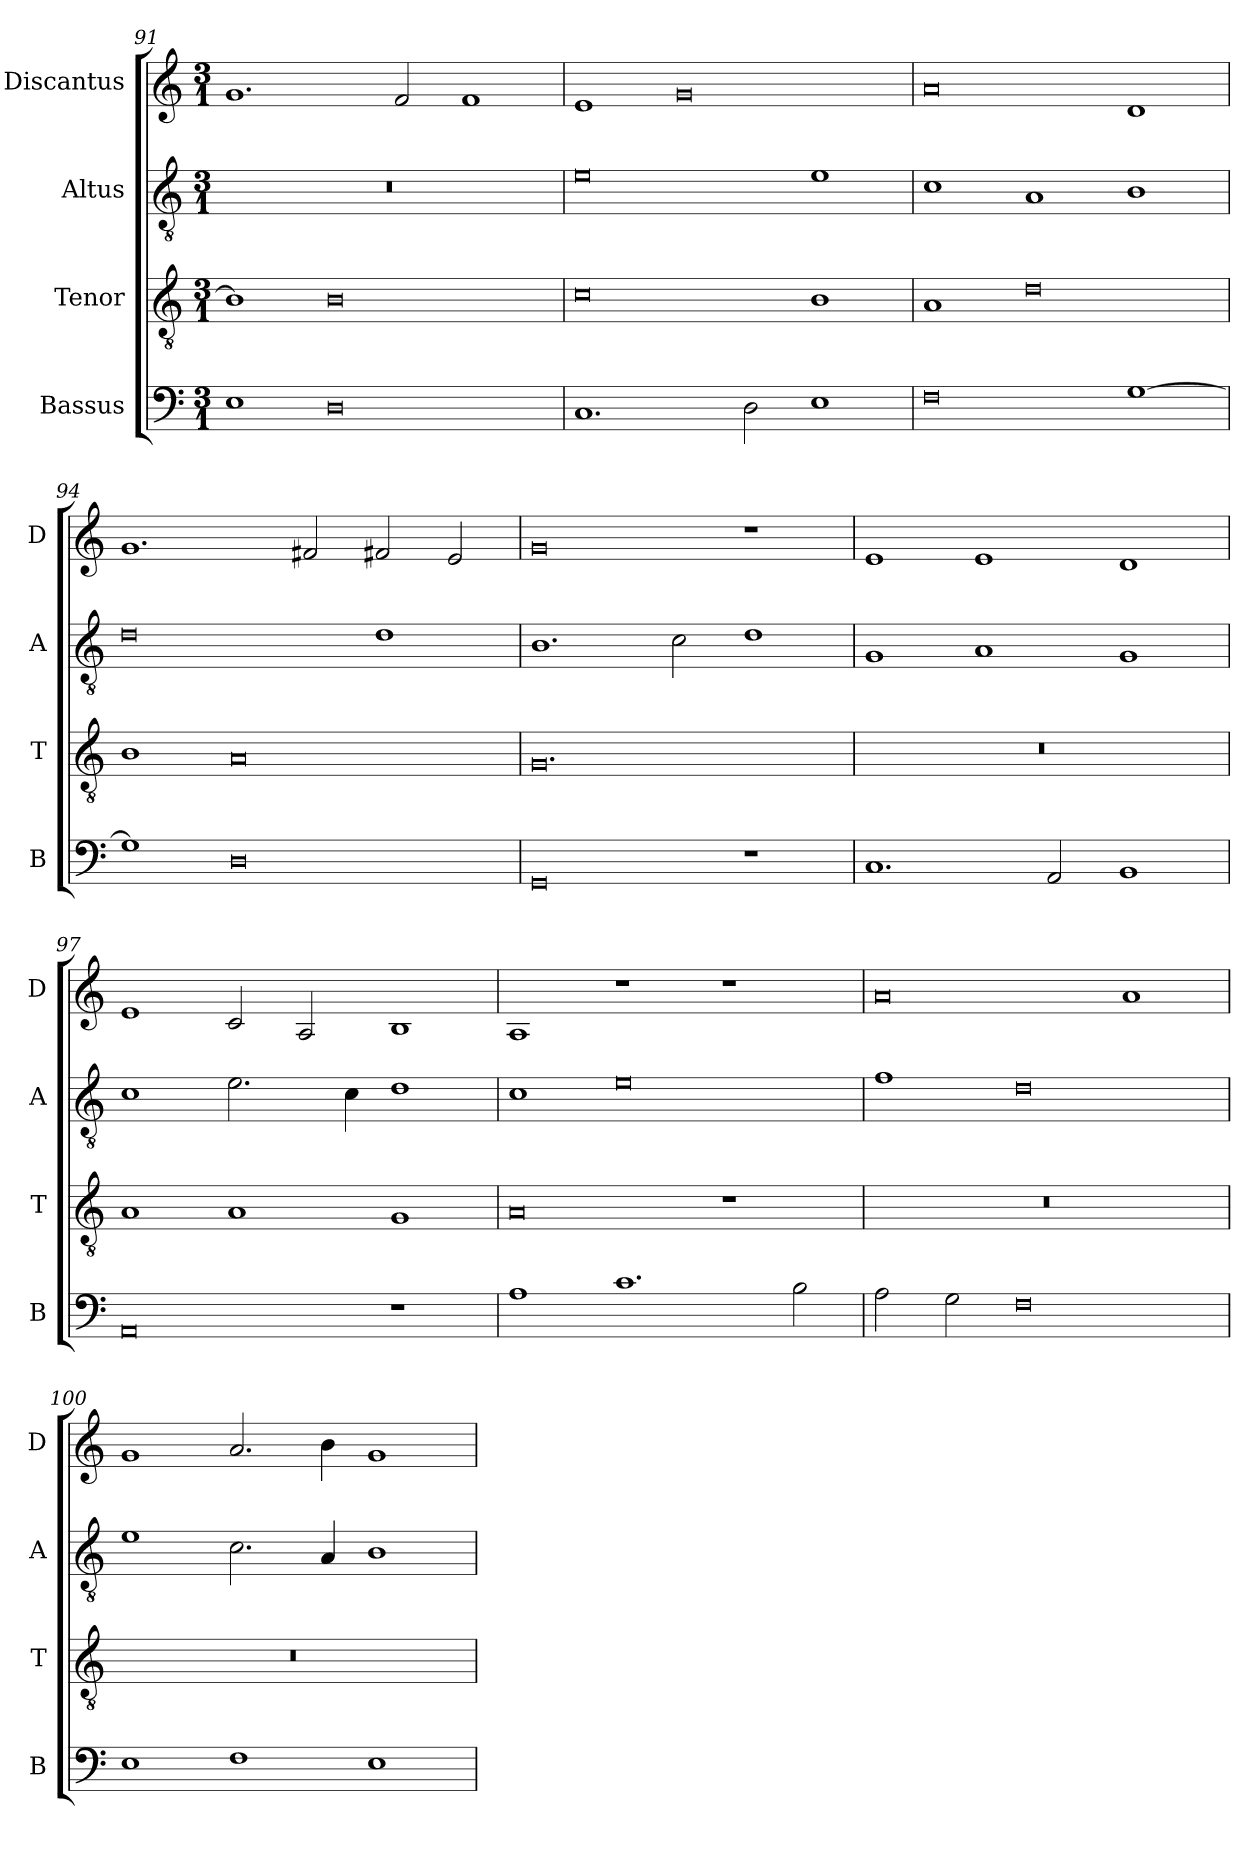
**kern	**kern	**kern	**kern
*part4	*part3	*part2	*part1
*staff4	*staff3	*staff2	*staff1
*I"Bassus	*I"Tenor	*I"Altus	*I"Discantus
*I'B	*I'T	*I'A	*I'D
*clefF4	*clefGv2	*clefGv2	*clefG2
*k[]	*k[]	*k[]	*k[]
*M3/1	*M3/1	*M3/1	*M3/1
=91	=91	=91	=91
1E	1B]	0.r	1.g
0D	0B	.	.
.	.	.	2f/
.	.	.	1f
=92	=92	=92	=92
1.C	0c	0e	1e
.	.	.	0g
2D\	.	.	.
1E	1B	1e	.
=93	=93	=93	=93
0F	1A	1c	0a
.	0d	1A	.
[1G	.	1B	1d
=94	=94	=94	=94
1G]	1B	0d	1.g
0D	0A	.	.
.	.	.	2f#X/
.	.	1d	2f#X/
.	.	.	2e/
=95	=95	=95	=95
0GG	0.G	1.B	0g
.	.	2c\	.
1r	.	1d	1r
=96	=96	=96	=96
1.C	0.r	1G	1e
.	.	1A	1e
2AA/	.	.	.
1BB	.	1G	1d
=97	=97	=97	=97
0AA	1A	1c	1e
.	1A	2.e\	2c/
.	.	.	2A/
.	.	4c\	.
1r	1G	1d	1B
=98	=98	=98	=98
1A	0A	1c	1A
1.c	.	0e	1r
.	1r	.	1r
2B\	.	.	.
=99	=99	=99	=99
2A\	0.r	1f	0a
2G\	.	.	.
0F	.	0d	.
.	.	.	1a
=100	=100	=100	=100
1E	0.r	1e	1g
1F	.	2.c\	2.a/
.	.	4A/	4b\
1E	.	1B	1g
=	=	=	=
*-	*-	*-	*-
